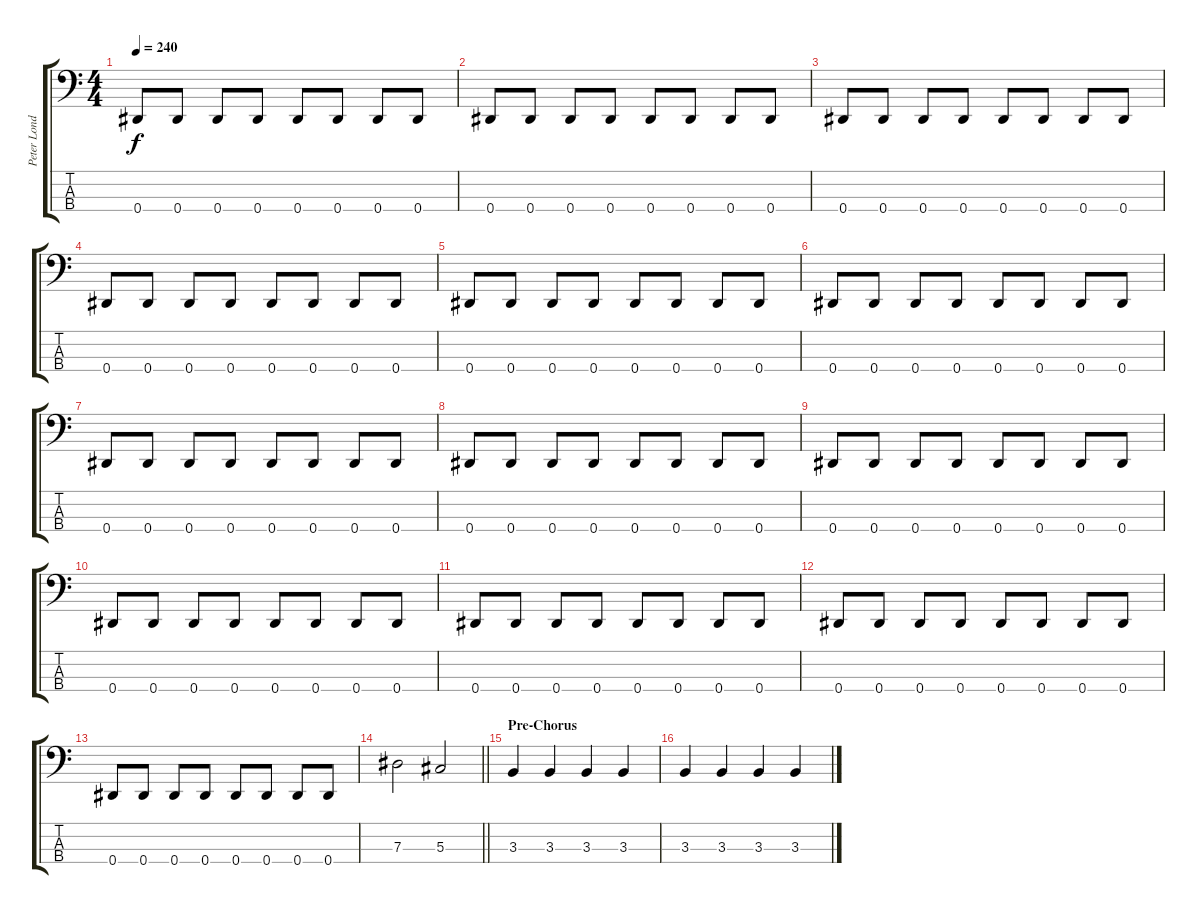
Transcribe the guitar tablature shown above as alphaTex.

\track ("Peter London (Bass)" "Peter Lond") {instrument electricbassfinger}
\staff {score tabs}
\tuning (Gb2 Db2 Ab1 Eb1) {hide}
\ts (4 4)
\tempo 240
\clef f4
\ks c
0.4.8{dy f} 0.4.8 0.4.8 0.4.8 0.4.8 0.4.8 0.4.8 0.4.8 |
0.4.8 0.4.8 0.4.8 0.4.8 0.4.8 0.4.8 0.4.8 0.4.8 |
0.4.8 0.4.8 0.4.8 0.4.8 0.4.8 0.4.8 0.4.8 0.4.8 |
0.4.8 0.4.8 0.4.8 0.4.8 0.4.8 0.4.8 0.4.8 0.4.8 |
0.4.8 0.4.8 0.4.8 0.4.8 0.4.8 0.4.8 0.4.8 0.4.8 |
0.4.8 0.4.8 0.4.8 0.4.8 0.4.8 0.4.8 0.4.8 0.4.8 |
0.4.8 0.4.8 0.4.8 0.4.8 0.4.8 0.4.8 0.4.8 0.4.8 |
0.4.8 0.4.8 0.4.8 0.4.8 0.4.8 0.4.8 0.4.8 0.4.8 |
0.4.8 0.4.8 0.4.8 0.4.8 0.4.8 0.4.8 0.4.8 0.4.8 |
0.4.8 0.4.8 0.4.8 0.4.8 0.4.8 0.4.8 0.4.8 0.4.8 |
0.4.8 0.4.8 0.4.8 0.4.8 0.4.8 0.4.8 0.4.8 0.4.8 |
0.4.8 0.4.8 0.4.8 0.4.8 0.4.8 0.4.8 0.4.8 0.4.8 |
0.4.8 0.4.8 0.4.8 0.4.8 0.4.8 0.4.8 0.4.8 0.4.8 |
\barLineRight lightlight
7.3.2 5.3.2 |
\section ("" "Pre-Chorus")
3.3.4 3.3.4 3.3.4 3.3.4 |
3.3.4 3.3.4 3.3.4 3.3.4
